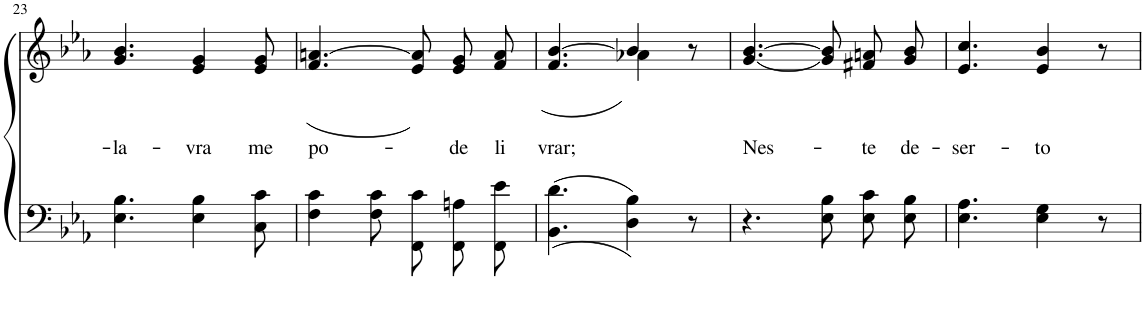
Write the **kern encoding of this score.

**kern	**kern	**text
*part2	*part1	*part1
*staff2	*staff1	*staff1
*I"Parte III e IV	*I"Parte I e II	*
!!LO:PB:g=z
*clefF4	*clefG2	*
*Trd-1c-2	*Trd-1c-2	*
*k[b-e-a-]	*k[b-e-a-]	*
*M6/8	*M6/8	*
=23	=23	=23
!	!	!LO:LY:b
4.E-\ 4.B-\	4.g/ 4.b-/	-la-
!	!	!LO:LY:b
4E-\ 4B-\	4e-/ 4g/	-vra
!	!	!LO:LY:b
8C\ 8c\	8e-/ 8g/	me
=24	=24	=24
!	!	!LO:LY:b
4F\ 4c\	(4.f/ [4.an/	po-
8F\ 8c\	.	.
8FF\ 8c\L	8e-/ 8a]/L)	.
!	!	!LO:LY:b
8FF\ 8An\	8e-/ 8g/	-de
!	!	!LO:LY:b
8FF\ 8e-\J	8f/ 8a/J	li-
=25	=25	=25
*	*^	*
!	!	!	!LO:LY:b
((4.BB-\ 4.d\	4.ryy	(4.f/ [4.b-/	-vrar;
4D\ 4B-\))	4b-/]	4a-X\)	.
8r	8r	8ryy	.
=26	=26	=26	=26
!	!	!	!LO:LY:b
*	*v	*v	*
4.r	[4.g/ [4.b-/	Nes-
8E-\ 8B-\L	8g]/ 8b-]/L	.
!	!	!LO:LY:b
8E-\ 8c\	8f#X/ 8an/	-te
!	!	!LO:LY:b
8E-\ 8B-\J	8g/ 8b-/J	de-
=27	=27	=27
!	!	!LO:LY:b
4.E-\ 4.A-\	4.e-/ 4.cc/	-ser-
!	!	!LO:LY:b
4E-\ 4G\	4e-/ 4b-/	-to
8r	8r	.
=	=	=
*-	*-	*-
